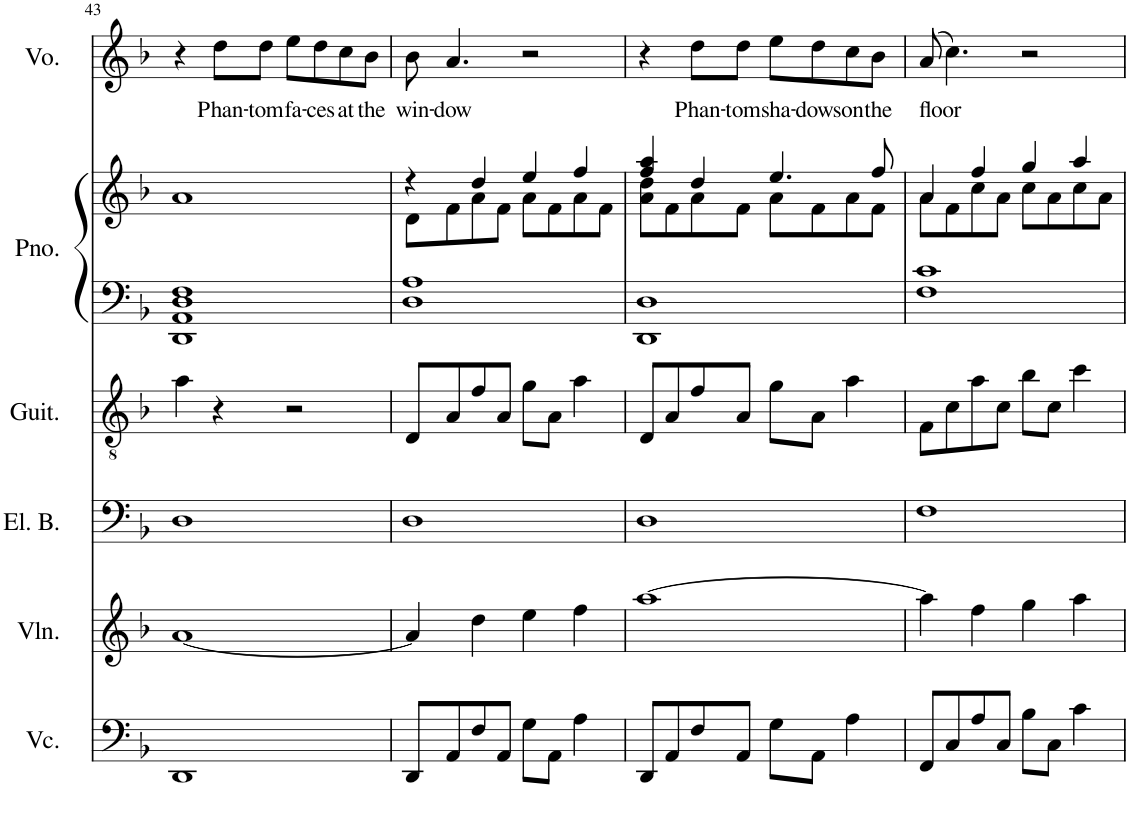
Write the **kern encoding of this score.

**kern	**kern	**kern	**kern	**kern	**kern	**kern	**text
*part6	*part5	*part4	*part3	*part2	*part2	*part1	*part1
*staff7	*staff6	*staff5	*staff4	*staff3	*staff2	*staff1	*staff1
*I"Violoncello	*I"Violin	*I"Electric Bass	*I"Classical Guitar	*I"Piano	*	*I"Voice	*
*I'Vc.	*I'Vln.	*I'El. B.	*I'Guit.	*I'Pno.	*	*I'Vo.	*
!!LO:PB:g=z
*clefF4	*clefG2	*clefF4	*clefGv2	*clefF4	*clefG2	*clefG2	*
*	*	*Trd7c12	*	*	*	*	*
*k[b-]	*k[b-]	*k[b-]	*k[b-]	*k[b-]	*k[b-]	*k[b-]	*
*M4/4	*M4/4	*M4/4	*M4/4	*M4/4	*M4/4	*M4/4	*
=43	=43	=43	=43	=43	=43	=43	=43
1DD	[1a	1D	4a\	1DD 1AA 1D 1F	1a	4r	.
!	!	!	!	!	!	!	!LO:LY:b
.	.	.	4r	.	.	8dd\L	Phan-
!	!	!	!	!	!	!	!LO:LY:b
.	.	.	.	.	.	8dd\J	-tom
!	!	!	!	!	!	!	!LO:LY:b
.	.	.	2r	.	.	8ee\L	fa-
!	!	!	!	!	!	!	!LO:LY:b
.	.	.	.	.	.	8dd\	-ces
!	!	!	!	!	!	!	!LO:LY:b
.	.	.	.	.	.	8cc\	at
!	!	!	!	!	!	!	!LO:LY:b
.	.	.	.	.	.	8b-\J	the
=44	=44	=44	=44	=44	=44	=44	=44
*	*	*	*	*	*^	*	*
!	!	!	!	!	!	!	!	!LO:LY:b
8DD/L	4a/]	1D	8D/L	1D 1A	4r	8d\L	8b-\	win-
!	!	!	!	!	!	!	!	!LO:LY:b
8AA/	.	.	8A/	.	.	8f\	4.a/	-dow
8F/	4dd\	.	8f/	.	4dd/	8a\	.	.
8AA/J	.	.	8A/J	.	.	8f\J	.	.
8G\L	4ee\	.	8g\L	.	4ee/	8a\L	2r	.
8AA\J	.	.	8A\J	.	.	8f\	.	.
4A\	4ff\	.	4a\	.	4ff/	8a\	.	.
.	.	.	.	.	.	8f\J	.	.
=45	=45	=45	=45	=45	=45	=45	=45	=45
8DD/L	[1aa	1D	8D/L	1DD 1D	4ff/ 4aa/	8a\ 8dd\L	4r	.
8AA/	.	.	8A/	.	.	8f\	.	.
!	!	!	!	!	!	!	!	!LO:LY:b
8F/	.	.	8f/	.	4dd/	8a\	8dd\L	Phan-
!	!	!	!	!	!	!	!	!LO:LY:b
8AA/J	.	.	8A/J	.	.	8f\J	8dd\J	-tom
!	!	!	!	!	!	!	!	!LO:LY:b
8G\L	.	.	8g\L	.	4.ee/	8a\L	8ee\L	sha-
!	!	!	!	!	!	!	!	!LO:LY:b
8AA\J	.	.	8A\J	.	.	8f\	8dd\	-dows
!	!	!	!	!	!	!	!	!LO:LY:b
4A\	.	.	4a\	.	.	8a\	8cc\	on
!	!	!	!	!	!	!	!	!LO:LY:b
.	.	.	.	.	8ff/	8f\J	8b-\J	the
=46	=46	=46	=46	=46	=46	=46	=46	=46
!	!	!	!	!	!	!	!	!LO:LY:b
8FF/L	4aa\]	1F	8F\L	1F 1c	4a/	8a\L	(8a/	floor
8C/	.	.	8c\	.	.	8f\	4.cc\)	.
8A/	4ff\	.	8a\	.	4ff/	8cc\	.	.
8C/J	.	.	8c\J	.	.	8a\J	.	.
8B-\L	4gg\	.	8b-\L	.	4gg/	8cc\L	2r	.
8C\J	.	.	8c\J	.	.	8a\	.	.
4c\	4aa\	.	4cc\	.	4aa/	8cc\	.	.
.	.	.	.	.	.	8a\J	.	.
*	*	*	*	*	*v	*v	*	*
=	=	=	=	=	=	=	=
*-	*-	*-	*-	*-	*-	*-	*-
